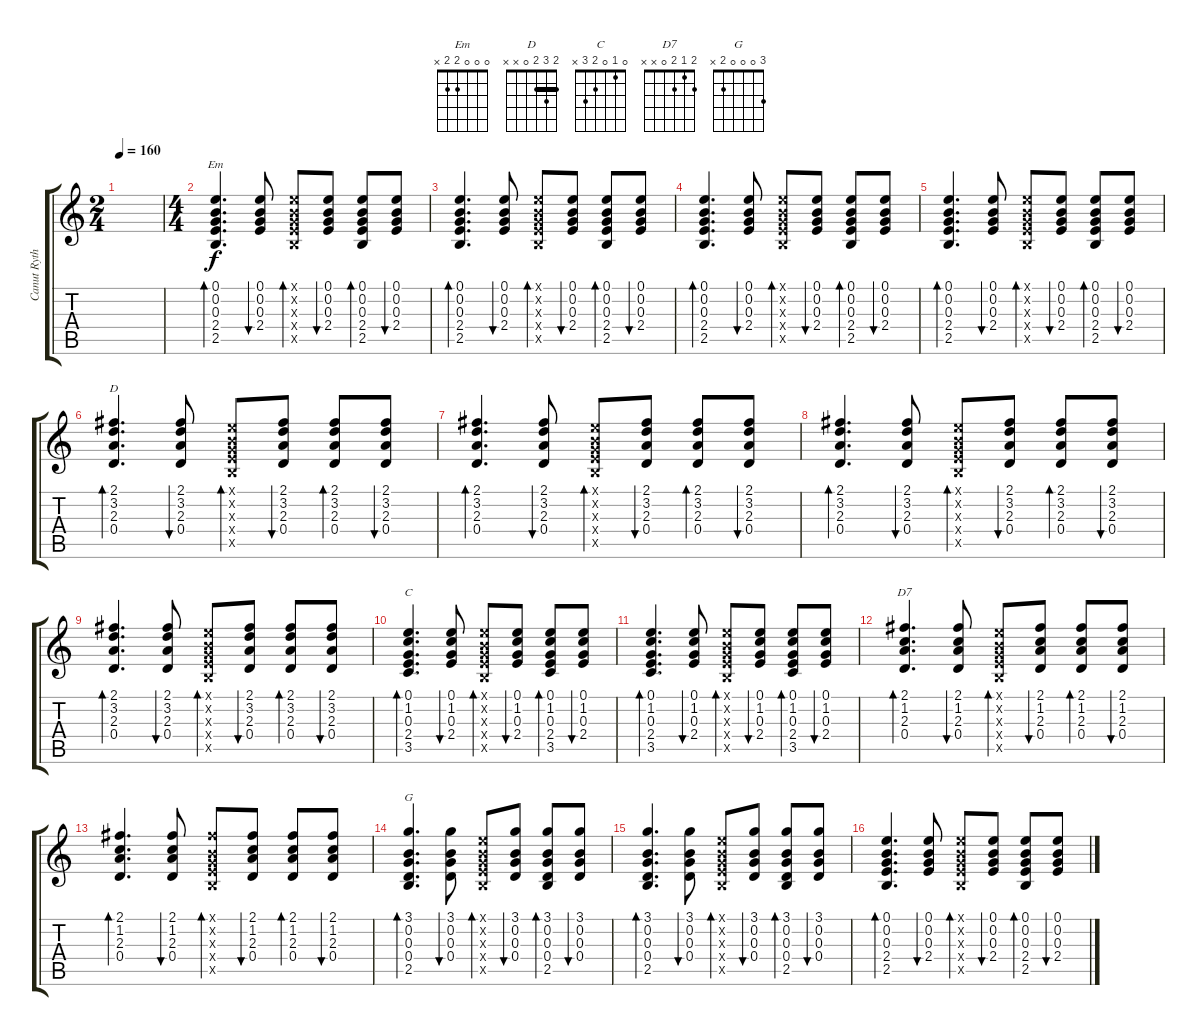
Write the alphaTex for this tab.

\track ("Canut Rythm" "Canut Ryth") {instrument acousticguitarnylon}
\staff {score tabs}
\tuning (E4 B3 G3 D3 A2 E2) {hide}
\chord ("Em" 0 0 0 2 2 x)
\chord ("D" 2 3 2 0 x x) {barre 2}
\chord ("C" 0 1 0 2 3 x)
\chord ("D7" 2 1 2 0 x x)
\chord ("G" 3 0 0 0 2 x)
\ts (2 4)
\tempo 160
\clef g2
\ks c
|
\ts (4 4)
(0.1 0.2 0.3 2.4 2.5).4{d bd 60 ch "Em"} (0.1 0.2 0.3 2.4).8{bu 60} (0.1{x} 0.2{x} 0.3{x} 2.4{x} 2.5{x}).8{bd 60} (0.1 0.2 0.3 2.4).8{bu 60} (0.1 0.2 0.3 2.4 2.5).8{bd 60} (0.1 0.2 0.3 2.4).8{bu 60} |
(0.1 0.2 0.3 2.4 2.5).4{d bd 60} (0.1 0.2 0.3 2.4).8{bu 60} (0.1{x} 0.2{x} 0.3{x} 2.4{x} 2.5{x}).8{bd 60} (0.1 0.2 0.3 2.4).8{bu 60} (0.1 0.2 0.3 2.4 2.5).8{bd 60} (0.1 0.2 0.3 2.4).8{bu 60} |
(0.1 0.2 0.3 2.4 2.5).4{d bd 60} (0.1 0.2 0.3 2.4).8{bu 60} (0.1{x} 0.2{x} 0.3{x} 2.4{x} 2.5{x}).8{bd 60} (0.1 0.2 0.3 2.4).8{bu 60} (0.1 0.2 0.3 2.4 2.5).8{bd 60} (0.1 0.2 0.3 2.4).8{bu 60} |
(0.1 0.2 0.3 2.4 2.5).4{d bd 60} (0.1 0.2 0.3 2.4).8{bu 60} (0.1{x} 0.2{x} 0.3{x} 2.4{x} 2.5{x}).8{bd 60} (0.1 0.2 0.3 2.4).8{bu 60} (0.1 0.2 0.3 2.4 2.5).8{bd 60} (0.1 0.2 0.3 2.4).8{bu 60} |
(2.1 3.2 2.3 0.4).4{d bd 60 ch "D"} (2.1 3.2 2.3 0.4).8{bu 60} (0.1{x} 0.2{x} 0.3{x} 2.4{x} 2.5{x}).8{bd 60} (2.1 3.2 2.3 0.4).8{bu 60} (2.1 3.2 2.3 0.4).8{bd 60} (2.1 3.2 2.3 0.4).8{bu 60} |
(2.1 3.2 2.3 0.4).4{d bd 60} (2.1 3.2 2.3 0.4).8{bu 60} (0.1{x} 0.2{x} 0.3{x} 2.4{x} 2.5{x}).8{bd 60} (2.1 3.2 2.3 0.4).8{bu 60} (2.1 3.2 2.3 0.4).8{bd 60} (2.1 3.2 2.3 0.4).8{bu 60} |
(2.1 3.2 2.3 0.4).4{d bd 60} (2.1 3.2 2.3 0.4).8{bu 60} (0.1{x} 0.2{x} 0.3{x} 2.4{x} 2.5{x}).8{bd 60} (2.1 3.2 2.3 0.4).8{bu 60} (2.1 3.2 2.3 0.4).8{bd 60} (2.1 3.2 2.3 0.4).8{bu 60} |
(2.1 3.2 2.3 0.4).4{d bd 60} (2.1 3.2 2.3 0.4).8{bu 60} (0.1{x} 0.2{x} 0.3{x} 2.4{x} 2.5{x}).8{bd 60} (2.1 3.2 2.3 0.4).8{bu 60} (2.1 3.2 2.3 0.4).8{bd 60} (2.1 3.2 2.3 0.4).8{bu 60} |
(0.1 1.2 0.3 2.4 3.5).4{d bd 60 ch "C"} (0.1 1.2 0.3 2.4).8{bu 60} (0.1{x} 0.2{x} 0.3{x} 2.4{x} 2.5{x}).8{bd 60} (0.1 1.2 0.3 2.4).8{bu 60} (0.1 1.2 0.3 2.4 3.5).8{bd 60} (0.1 1.2 0.3 2.4).8{bu 60} |
(0.1 1.2 0.3 2.4 3.5).4{d bd 60} (0.1 1.2 0.3 2.4).8{bu 60} (0.1{x} 0.2{x} 0.3{x} 2.4{x} 2.5{x}).8{bd 60} (0.1 1.2 0.3 2.4).8{bu 60} (0.1 1.2 0.3 2.4 3.5).8{bd 60} (0.1 1.2 0.3 2.4).8{bu 60} |
(2.1 1.2 2.3 0.4).4{d bd 60 ch "D7"} (2.1 1.2 2.3 0.4).8{bu 60} (0.1{x} 0.2{x} 0.3{x} 2.4{x} 2.5{x}).8{bd 60} (2.1 1.2 2.3 0.4).8{bu 60} (2.1 1.2 2.3 0.4).8{bd 60} (2.1 1.2 2.3 0.4).8{bu 60} |
(2.1 1.2 2.3 0.4).4{d bd 60} (2.1 1.2 2.3 0.4).8{bu 60} (2.1{x} 0.2{x} 0.3{x} 2.4{x} 2.5{x}).8{bd 60} (2.1 1.2 2.3 0.4).8{bu 60} (2.1 1.2 2.3 0.4).8{bd 60} (2.1 1.2 2.3 0.4).8{bu 60} |
(3.1 0.2 0.3 0.4 2.5).4{d bd 60 ch "G"} (3.1 0.2 0.3 0.4).8{bu 60} (0.1{x} 0.2{x} 0.3{x} 2.4{x} 2.5{x}).8{bd 60} (3.1 0.2 0.3 0.4).8{bu 60} (3.1 0.2 0.3 0.4 2.5).8{bd 60} (3.1 0.2 0.3 0.4).8{bu 60} |
(3.1 0.2 0.3 0.4 2.5).4{d bd 60} (3.1 0.2 0.3 0.4).8{bu 60} (0.1{x} 0.2{x} 0.3{x} 2.4{x} 2.5{x}).8{bd 60} (3.1 0.2 0.3 0.4).8{bu 60} (3.1 0.2 0.3 0.4 2.5).8{bd 60} (3.1 0.2 0.3 0.4).8{bu 60} |
(0.1 0.2 0.3 2.4 2.5).4{d bd 60} (0.1 0.2 0.3 2.4).8{bu 60} (0.1{x} 0.2{x} 0.3{x} 2.4{x} 2.5{x}).8{bd 60} (0.1 0.2 0.3 2.4).8{bu 60} (0.1 0.2 0.3 2.4 2.5).8{bd 60} (0.1 0.2 0.3 2.4).8{bu 60}
